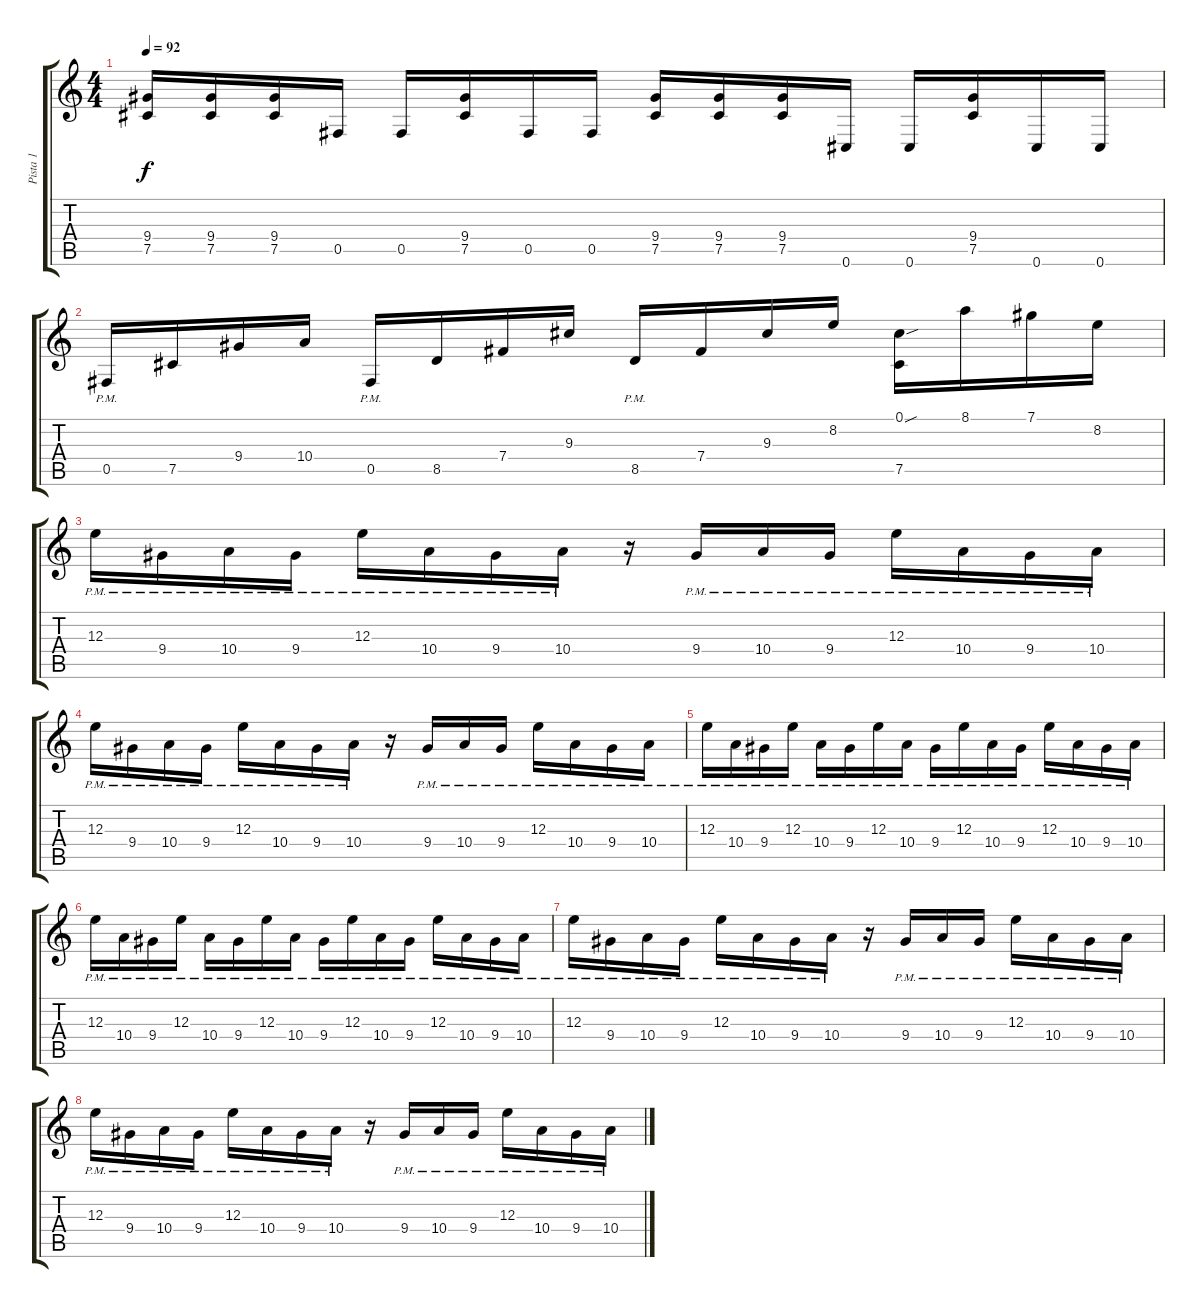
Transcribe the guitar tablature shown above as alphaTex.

\track ("Pista 1" "Pista 1") {instrument distortionguitar}
\staff {score tabs}
\tuning (Db4 Ab3 E3 B2 Gb2 Db2) {hide}
\ts (4 4)
\tempo 92
\clef g2
\ks c
(9.4 7.5).16{dy f} (9.4 7.5).16 (9.4 7.5).16 0.5.16 0.5.16 (9.4 7.5).16 0.5.16 0.5.16 (9.4 7.5).16 (9.4 7.5).16 (9.4 7.5).16 0.6.16 0.6.16 (9.4 7.5).16 0.6.16 0.6.16 |
0.5{pm}.16{instrument electricguitarclean} 7.5.16 9.4.16 10.4.16 0.5{pm}.16 8.5.16 7.4.16 9.3.16 8.5{pm}.16 7.4.16 9.3.16 8.2.16 (0.1{sou} 7.5).16 8.1.16 7.1.16 8.2.16 |
12.3{pm}.16{instrument distortionguitar} 9.4{pm}.16 10.4{pm}.16 9.4{pm}.16 12.3{pm}.16 10.4{pm}.16 9.4{pm}.16 10.4{pm}.16 r.16 9.4{pm}.16 10.4{pm}.16 9.4{pm}.16 12.3{pm}.16 10.4{pm}.16 9.4{pm}.16 10.4{pm}.16 |
12.3{pm}.16{instrument distortionguitar} 9.4{pm}.16 10.4{pm}.16 9.4{pm}.16 12.3{pm}.16 10.4{pm}.16 9.4{pm}.16 10.4{pm}.16 r.16 9.4{pm}.16 10.4{pm}.16 9.4{pm}.16 12.3{pm}.16 10.4{pm}.16 9.4{pm}.16 10.4{pm}.16 |
12.3{pm}.16 10.4{pm}.16 9.4{pm}.16 12.3{pm}.16 10.4{pm}.16 9.4{pm}.16 12.3{pm}.16 10.4{pm}.16 9.4{pm}.16 12.3{pm}.16 10.4{pm}.16 9.4{pm}.16 12.3{pm}.16 10.4{pm}.16 9.4{pm}.16 10.4{pm}.16 |
12.3{pm}.16 10.4{pm}.16 9.4{pm}.16 12.3{pm}.16 10.4{pm}.16 9.4{pm}.16 12.3{pm}.16 10.4{pm}.16 9.4{pm}.16 12.3{pm}.16 10.4{pm}.16 9.4{pm}.16 12.3{pm}.16 10.4{pm}.16 9.4{pm}.16 10.4{pm}.16 |
12.3{pm}.16{instrument distortionguitar} 9.4{pm}.16 10.4{pm}.16 9.4{pm}.16 12.3{pm}.16 10.4{pm}.16 9.4{pm}.16 10.4{pm}.16 r.16 9.4{pm}.16 10.4{pm}.16 9.4{pm}.16 12.3{pm}.16 10.4{pm}.16 9.4{pm}.16 10.4{pm}.16 |
12.3{pm}.16{instrument distortionguitar} 9.4{pm}.16 10.4{pm}.16 9.4{pm}.16 12.3{pm}.16 10.4{pm}.16 9.4{pm}.16 10.4{pm}.16 r.16 9.4{pm}.16 10.4{pm}.16 9.4{pm}.16 12.3{pm}.16 10.4{pm}.16 9.4{pm}.16 10.4{pm}.16
